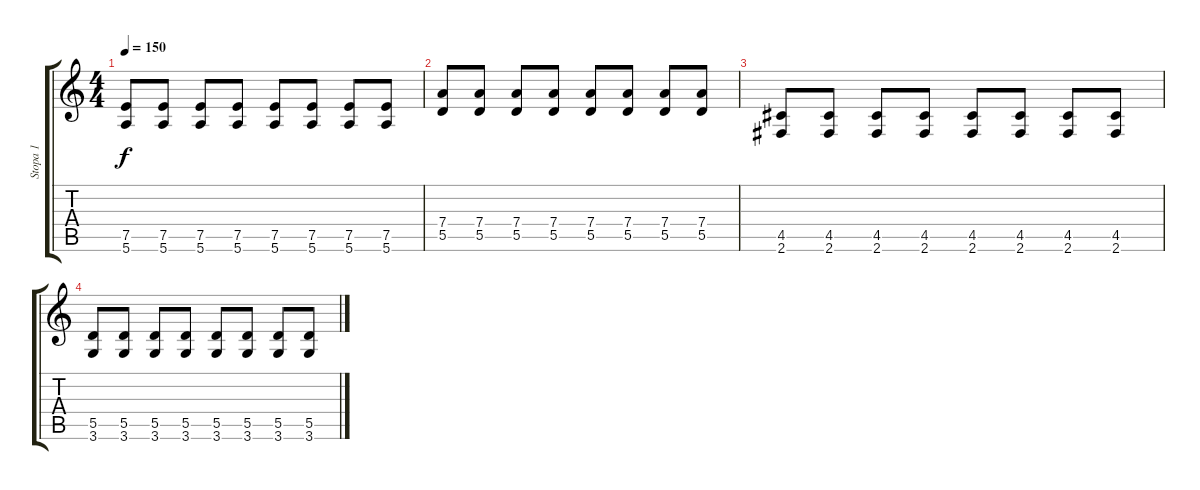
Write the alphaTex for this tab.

\track ("Stopa 1" "Stopa 1") {instrument overdrivenguitar}
\staff {score tabs}
\tuning (E4 B3 G3 D3 A2 E2) {hide}
\ts (4 4)
\tempo 150
\clef g2
\ks c
(7.5 5.6).8{dy f} (7.5 5.6).8 (7.5 5.6).8 (7.5 5.6).8 (7.5 5.6).8 (7.5 5.6).8 (7.5 5.6).8 (7.5 5.6).8 |
(7.4 5.5).8 (7.4 5.5).8 (7.4 5.5).8 (7.4 5.5).8 (7.4 5.5).8 (7.4 5.5).8 (7.4 5.5).8 (7.4 5.5).8 |
(4.5 2.6).8 (4.5 2.6).8 (4.5 2.6).8 (4.5 2.6).8 (4.5 2.6).8 (4.5 2.6).8 (4.5 2.6).8 (4.5 2.6).8 |
(5.5 3.6).8 (5.5 3.6).8 (5.5 3.6).8 (5.5 3.6).8 (5.5 3.6).8 (5.5 3.6).8 (5.5 3.6).8 (5.5 3.6).8
